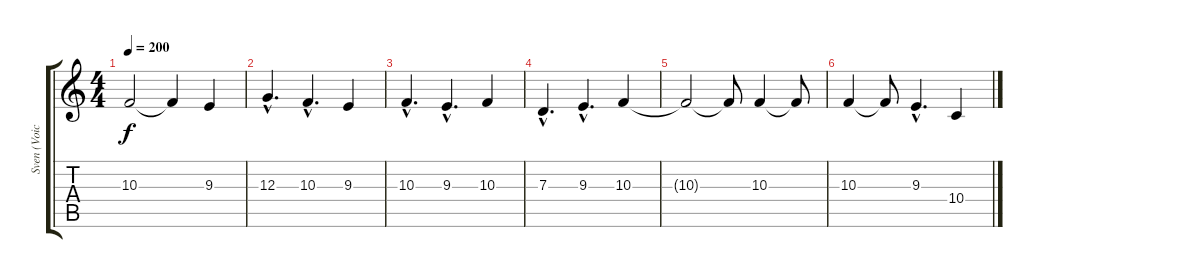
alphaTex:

\track ("Sven (Voice)" "Sven (Voic") {instrument lead2sawtooth}
\staff {score tabs}
\tuning (E4 B3 G3 D3 A2 E2) {hide}
\ts (4 4)
\tempo 200
\clef g2
\ks c
10.3{t}.2{dy f} 10.3{t}.4 9.3.4 |
12.3{hac}.4{d} 10.3{hac}.4{d} 9.3.4 |
10.3{hac}.4{d} 9.3{hac}.4{d} 10.3.4 |
7.3{hac}.4{d} 9.3{hac}.4{d} 10.3.4 |
10.3{t}.2 10.3{t}.8 10.3.4 10.3{t}.8 |
10.3.4 10.3{t}.8 9.3{hac}.4{d} 10.4.4
